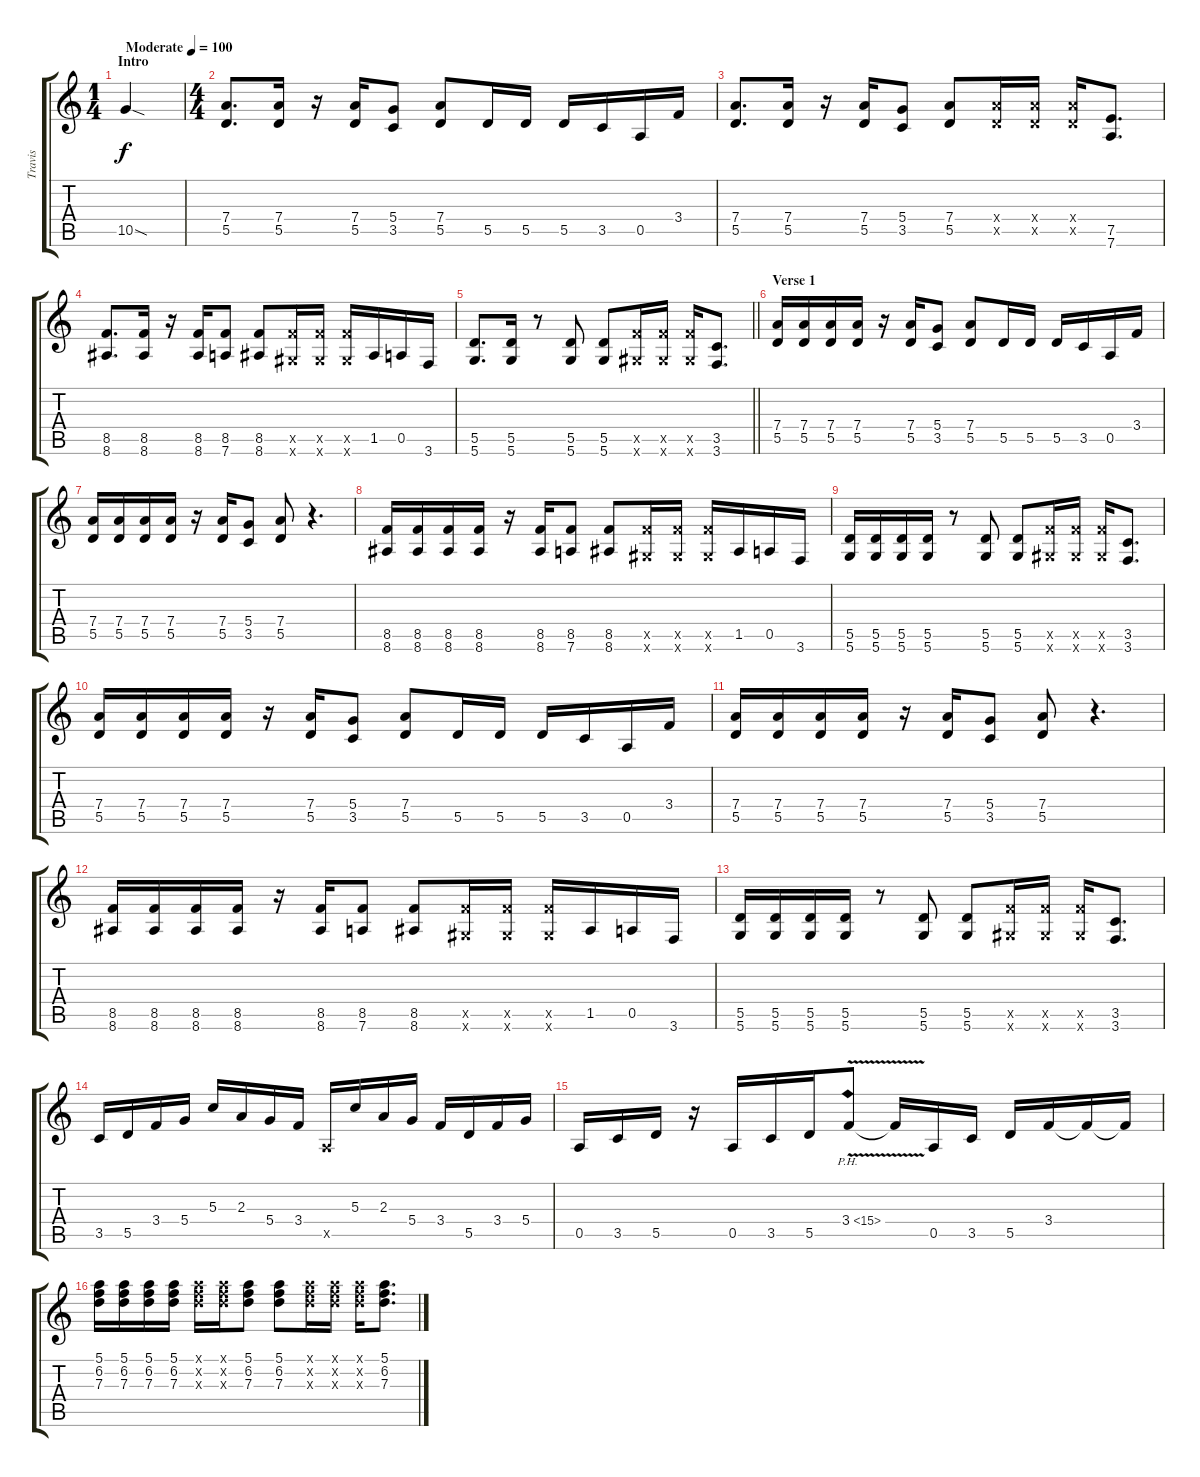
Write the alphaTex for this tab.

\track ("Travis" "Travis") {instrument distortionguitar}
\staff {score tabs}
\tuning (E4 B3 G3 D3 A2 D2) {hide}
\ts (1 4)
\section ("" "Intro")
\tempo (100 "Moderate")
\clef g2
\ks c
10.5{sod}.4{dy f instrument distortionguitar} |
\ts (4 4)
(7.4 5.5).8{d} (7.4 5.5).16 r.16 (7.4 5.5).16 (5.4 3.5).8 (7.4 5.5).8 5.5.16 5.5.16 5.5.16 3.5.16 0.5.16 3.4.16 |
(7.4 5.5).8{d} (7.4 5.5).16 r.16 (7.4 5.5).16 (5.4 3.5).8 (7.4 5.5).8 (7.4{x} 5.5{x}).16 (7.4{x} 5.5{x}).16 (7.4{x} 5.5{x}).16 (7.5 7.6).8{d} |
(8.5 8.6).8{d} (8.5 8.6).16 r.16 (8.5 8.6).16 (8.5 7.6).8 (8.5 8.6).8 (8.5{x} 6.6{x}).16 (8.5{x} 6.6{x}).16 (8.5{x} 6.6{x}).16 1.5.16 0.5.16 3.6.16 |
\barLineRight lightlight
(5.5 5.6).8{d} (5.5 5.6).16 r.8 (5.5 5.6).8 (5.5 5.6).8 (8.5{x} 6.6{x}).16 (8.5{x} 6.6{x}).16 (8.5{x} 6.6{x}).16 (3.5 3.6).8{d} |
\section ("" "Verse 1")
(7.4 5.5).16 (7.4 5.5).16 (7.4 5.5).16 (7.4 5.5).16 r.16 (7.4 5.5).16 (5.4 3.5).8 (7.4 5.5).8 5.5.16 5.5.16 5.5.16 3.5.16 0.5.16 3.4.16 |
(7.4 5.5).16 (7.4 5.5).16 (7.4 5.5).16 (7.4 5.5).16 r.16 (7.4 5.5).16 (5.4 3.5).8 (7.4 5.5).8 r.4{d} |
(8.5 8.6).16 (8.5 8.6).16 (8.5 8.6).16 (8.5 8.6).16 r.16 (8.5 8.6).16 (8.5 7.6).8 (8.5 8.6).8 (8.5{x} 6.6{x}).16 (8.5{x} 6.6{x}).16 (8.5{x} 6.6{x}).16 1.5.16 0.5.16 3.6.16 |
(5.5 5.6).16 (5.5 5.6).16 (5.5 5.6).16 (5.5 5.6).16 r.8 (5.5 5.6).8 (5.5 5.6).8 (8.5{x} 6.6{x}).16 (8.5{x} 6.6{x}).16 (8.5{x} 6.6{x}).16 (3.5 3.6).8{d} |
(7.4 5.5).16 (7.4 5.5).16 (7.4 5.5).16 (7.4 5.5).16 r.16 (7.4 5.5).16 (5.4 3.5).8 (7.4 5.5).8 5.5.16 5.5.16 5.5.16 3.5.16 0.5.16 3.4.16 |
(7.4 5.5).16 (7.4 5.5).16 (7.4 5.5).16 (7.4 5.5).16 r.16 (7.4 5.5).16 (5.4 3.5).8 (7.4 5.5).8 r.4{d} |
(8.5 8.6).16 (8.5 8.6).16 (8.5 8.6).16 (8.5 8.6).16 r.16 (8.5 8.6).16 (8.5 7.6).8 (8.5 8.6).8 (8.5{x} 6.6{x}).16 (8.5{x} 6.6{x}).16 (8.5{x} 6.6{x}).16 1.5.16 0.5.16 3.6.16 |
(5.5 5.6).16 (5.5 5.6).16 (5.5 5.6).16 (5.5 5.6).16 r.8 (5.5 5.6).8 (5.5 5.6).8 (8.5{x} 6.6{x}).16 (8.5{x} 6.6{x}).16 (8.5{x} 6.6{x}).16 (3.5 3.6).8{d} |
3.5.16{balance 0} 5.5.16 3.4.16 5.4.16 5.3.16 2.3.16 5.4.16 3.4.16 0.5{x}.16 5.3.16 2.3.16 5.4.16 3.4.16 5.5.16 3.4.16 5.4.16 |
0.5.16 3.5.16 5.5.16 r.16 0.5.16 3.5.16 5.5.16 3.4{ph 12 v}.8 3.4{t}.16 0.5.16 3.5.16 5.5.16 3.4.16 3.4{t}.16 3.4{t}.16 |
(5.1 6.2 7.3).16 (5.1 6.2 7.3).16 (5.1 6.2 7.3).16 (5.1 6.2 7.3).16 (5.1{x} 6.2{x} 7.3{x}).16 (5.1{x} 6.2{x} 7.3{x}).16 (5.1 6.2 7.3).8 (5.1 6.2 7.3).8 (5.1{x} 6.2{x} 7.3{x}).16 (5.1{x} 6.2{x} 7.3{x}).16 (5.1{x} 6.2{x} 7.3{x}).16 (5.1 6.2 7.3).8{d}
